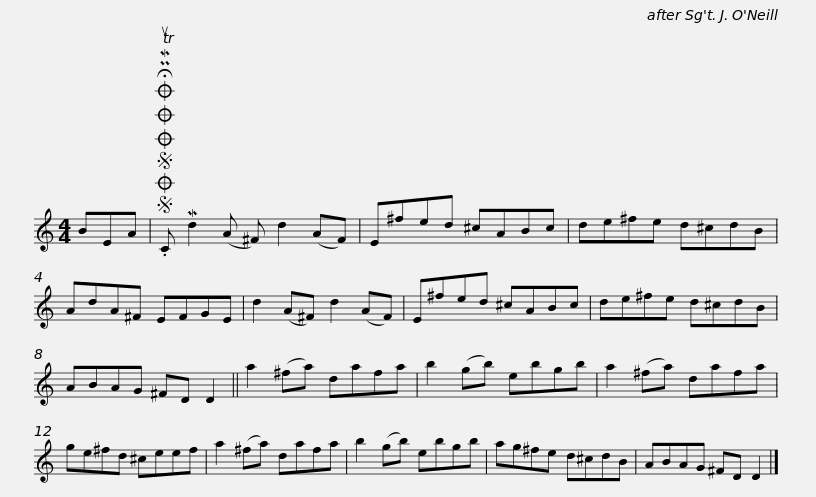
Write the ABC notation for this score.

X:1
L:1/8
M:4/4
I:linebreak $
K:C
V:1 treble
V:1
 BEA |SOSOOO .!fermata!PMTuC Md2 (A ^F) d2 (AF) | E^fed ^cABc | de^fe d^cdB | AdA^F EFGE | %5
 d2 (A^F) d2 (AF) |$ E^fed ^cABc | de^fe d^cdB | ABAG ^FD D2 || a2 (^fa) dafa | %10
 b2 (gb) ebgb | a2 (^fa) dafa |$ ge^fd ^ceef | a2 (^fa) dafa | b2 (gb) ebgb | %15
 ag^fe d^cdB | ABAG ^FD D2 |] %17
